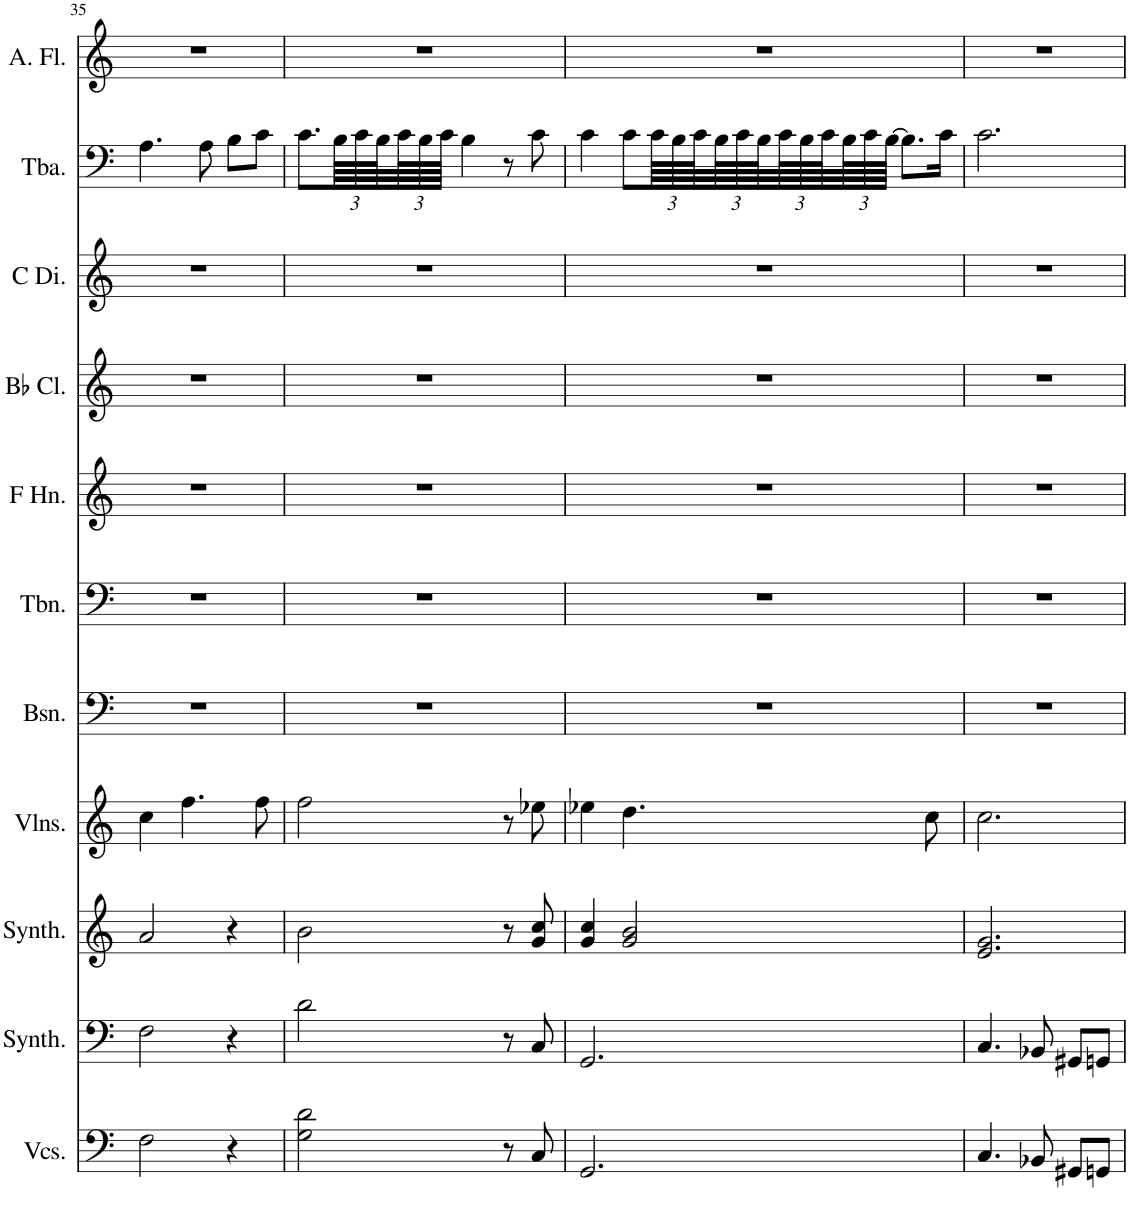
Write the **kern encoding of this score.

**kern	**kern	**kern	**kern	**kern	**kern	**kern	**kern	**kern	**kern	**kern
*part11	*part10	*part9	*part8	*part7	*part6	*part5	*part4	*part3	*part2	*part1
*staff11	*staff10	*staff9	*staff8	*staff7	*staff6	*staff5	*staff4	*staff3	*staff2	*staff1
*I"Violoncellos, D'Bass/Strings, etc	*I"String Synthesizer, Synth strings, etc	*I"String Synthesizer, Synth strings 2	*I"Violins, 1st violins	*I"Bassoon, Bass 2	*I"Trombone, Bass 1	*I"Horn in F, Tenor	*I"Bb Clarinet, Alto	*I"C Dizi, Treble	*I"Tuba, Bass Solo	*I"Alto Flute, Contralto Solo
*I'Vcs.	*I'Synth.	*I'Synth.	*I'Vlns.	*I'Bsn.	*I'Tbn.	*	*I'Bb Cl.	*I'C Di.	*I'Tba.	*I'A. Fl.
!!LO:PB:g=z
*clefF4	*clefF4	*clefG2	*clefG2	*clefF4	*clefF4	*clefG2	*clefG2	*clefG2	*clefF4	*clefG2
*	*	*	*	*	*	*Trd4c7	*Trd1c2	*Trd-7c-12	*	*Trd3c5
*k[]	*k[]	*k[]	*k[]	*k[]	*k[]	*k[]	*k[]	*k[]	*k[]	*k[]
*M3/4	*M3/4	*M3/4	*M3/4	*M3/4	*M3/4	*M3/4	*M3/4	*M3/4	*M3/4	*M3/4
=35	=35	=35	=35	=35	=35	=35	=35	=35	=35	=35
2F\	2F\	2a/	4cc\	2.r	2.r	2.r	2.r	2.r	4.A\	2.r
.	.	.	4.ff\	.	.	.	.	.	.	.
.	.	.	.	.	.	.	.	.	8A\	.
4r	4r	4r	.	.	.	.	.	.	8B\L	.
.	.	.	8ff\	.	.	.	.	.	8c\J	.
=36	=36	=36	=36	=36	=36	=36	=36	=36	=36	=36
2G\ 2d\	2d\	2b\	2ff\	2.r	2.r	2.r	2.r	2.r	8.c\L	2.r
*	*	*	*	*	*	*	*	*	*Xbrackettup	*
.	.	.	.	.	.	.	.	.	96B\LLL	.
.	.	.	.	.	.	.	.	.	96c\	.
.	.	.	.	.	.	.	.	.	96B\	.
.	.	.	.	.	.	.	.	.	96c\	.
.	.	.	.	.	.	.	.	.	96B\	.
.	.	.	.	.	.	.	.	.	96c\JJJJ	.
.	.	.	.	.	.	.	.	.	4B\	.
8r	8r	8r	8r	.	.	.	.	.	8r	.
8C/	8C/	8g/ 8cc/	8ee-X\	.	.	.	.	.	8c\	.
=37	=37	=37	=37	=37	=37	=37	=37	=37	=37	=37
2.GG/	2.GG/	4g/ 4cc/	4ee-X\	2.r	2.r	2.r	2.r	2.r	4c\	2.r
.	.	2g/ 2b/	4.dd\	.	.	.	.	.	8c\L	.
.	.	.	.	.	.	.	.	.	96c\LLL	.
.	.	.	.	.	.	.	.	.	96B\	.
.	.	.	.	.	.	.	.	.	96c\	.
.	.	.	.	.	.	.	.	.	96B\	.
.	.	.	.	.	.	.	.	.	96c\	.
.	.	.	.	.	.	.	.	.	96B\	.
.	.	.	.	.	.	.	.	.	96c\	.
.	.	.	.	.	.	.	.	.	96B\	.
.	.	.	.	.	.	.	.	.	96c\	.
.	.	.	.	.	.	.	.	.	96B\	.
.	.	.	.	.	.	.	.	.	96c\	.
.	.	.	.	.	.	.	.	.	[96B\JJJJ	.
.	.	.	.	.	.	.	.	.	8.B\L]	.
.	.	.	8cc\	.	.	.	.	.	.	.
.	.	.	.	.	.	.	.	.	16c\Jk	.
=38	=38	=38	=38	=38	=38	=38	=38	=38	=38	=38
4.C/	4.C/	2.e/ 2.g/	2.cc\	2.r	2.r	2.r	2.r	2.r	2.c\	2.r
8BB-X/	8BB-X/	.	.	.	.	.	.	.	.	.
8GG#X/L	8GG#X/L	.	.	.	.	.	.	.	.	.
8GGn/J	8GGn/J	.	.	.	.	.	.	.	.	.
=	=	=	=	=	=	=	=	=	=	=
*-	*-	*-	*-	*-	*-	*-	*-	*-	*-	*-
